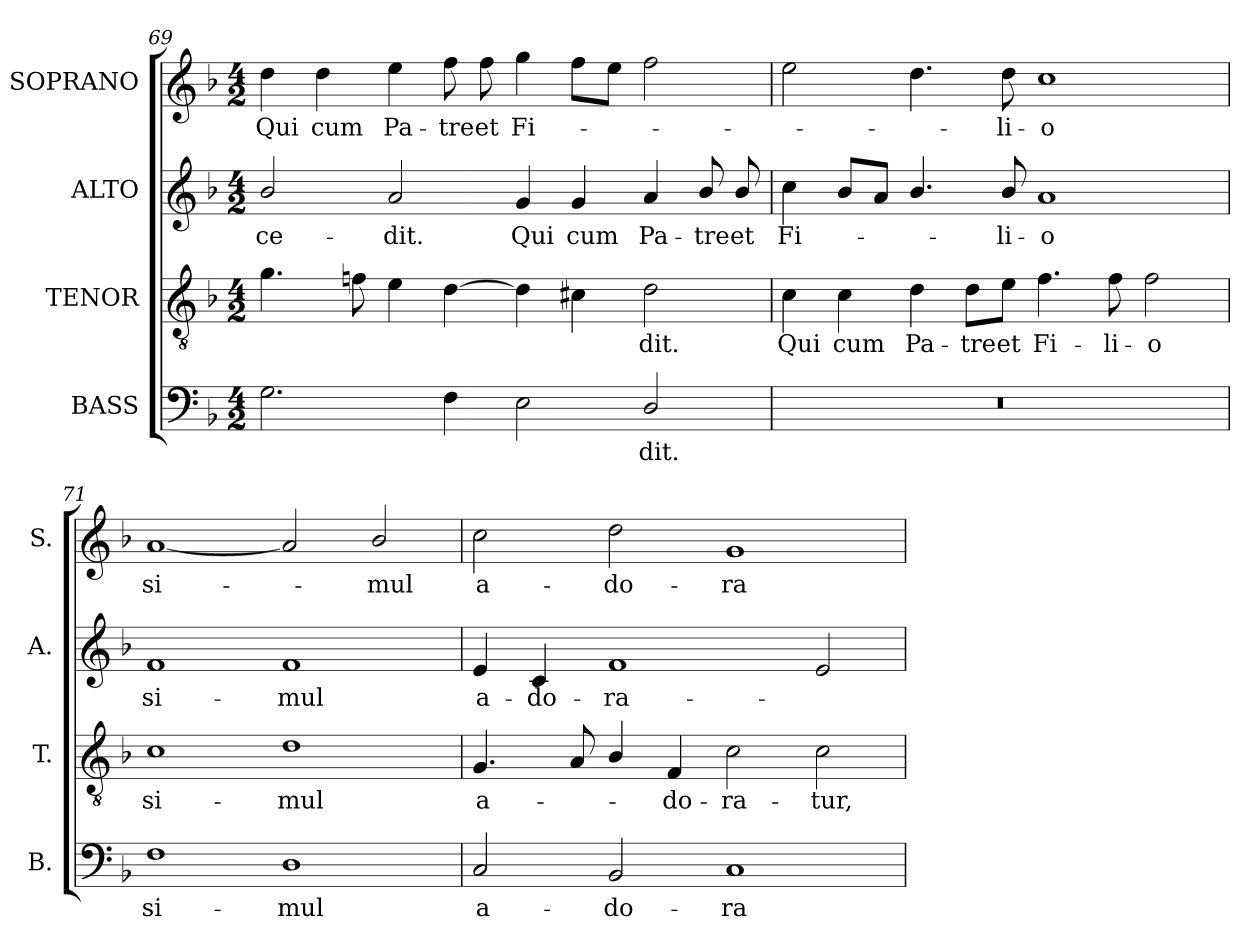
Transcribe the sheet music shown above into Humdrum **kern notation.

**kern	**text	**kern	**text	**kern	**text	**kern	**text
*part4	*part4	*part3	*part3	*part2	*part2	*part1	*part1
*staff4	*staff4	*staff3	*staff3	*staff2	*staff2	*staff1	*staff1
*I"BASS	*	*I"TENOR	*	*I"ALTO	*	*I"SOPRANO	*
*I'B.	*	*I'T.	*	*I'A.	*	*I'S.	*
*clefF4	*	*clefGv2	*	*clefG2	*	*clefG2	*
*	*	*ITrd7c12	*	*	*	*	*
*k[b-]	*	*k[b-]	*	*k[b-]	*	*k[b-]	*
*F:	*	*F:	*	*F:	*	*F:	*
*M4/2	*	*M4/2	*	*M4/2	*	*M4/2	*
=69	=69	=69	=69	=69	=69	=69	=69
!	!	!	!	!	!LO:LY:b:color=#000000	!	!
!	!	!	!	!	!	!	!LO:LY:b:color=#000000
2.Gi\	.	4.Gi\	.	2b-i/	-ce-	4ddi\	Qui
!	!	!	!	!	!	!	!LO:LY:b:color=#000000
.	.	.	.	.	.	4ddi\	cum
.	.	8Fni\	.	.	.	.	.
!	!	!	!	!	!LO:LY:b:color=#000000	!	!
!	!	!	!	!	!	!	!LO:LY:b:color=#000000
.	.	4Ei\	.	2ai/	-dit.	4eei\	Pa-
!	!	!	!	!	!	!	!LO:LY:b:color=#000000
4Fi\	.	[4Di\	.	.	.	8ffi\	-tre
!	!	!	!	!	!	!	!LO:LY:b:color=#000000
.	.	.	.	.	.	8ffi\	et
!	!	!	!	!	!LO:LY:b:color=#000000	!	!
!	!	!	!	!	!	!	!LO:LY:b:color=#000000
2Ei\	.	4Di\]	.	4gi/	Qui	4ggi\	Fi-
!	!	!	!	!	!LO:LY:b:color=#000000	!	!
.	.	4C#Xi\	.	4gi/	cum	8ffi\L	.
.	.	.	.	.	.	8eei\J	.
!	!LO:LY:b:color=#000000	!	!	!	!	!	!
!	!	!	!LO:LY:b:color=#000000	!	!	!	!
!	!	!	!	!	!LO:LY:b:color=#000000	!	!
2Di/	-dit.	2Di\	-dit.	4ai/	Pa-	2ffi\	.
!	!	!	!	!	!LO:LY:b:color=#000000	!	!
.	.	.	.	8b-i/	-tre	.	.
!	!	!	!	!	!LO:LY:b:color=#000000	!	!
.	.	.	.	8b-i/	et	.	.
!!LO:PB:g=z
=70	=70	=70	=70	=70	=70	=70	=70
!LO:N:vis=1	!	!	!	!	!	!	!
!	!	!	!LO:LY:b:color=#000000	!	!	!	!
!	!	!	!	!	!LO:LY:b:color=#000000	!	!
0r	.	4Ci\	Qui	4cci\	Fi-	2eei\	.
!	!	!	!LO:LY:b:color=#000000	!	!	!	!
.	.	4Ci\	cum	8b-i/L	.	.	.
.	.	.	.	8ai/J	.	.	.
!	!	!	!LO:LY:b:color=#000000	!	!	!	!
.	.	4Di\	Pa-	4.b-i/	.	4.ddi\	.
!	!	!	!LO:LY:b:color=#000000	!	!	!	!
.	.	8Di\L	-tre	.	.	.	.
!	!	!	!LO:LY:b:color=#000000	!	!	!	!
!	!	!	!	!	!LO:LY:b:color=#000000	!	!
!	!	!	!	!	!	!	!LO:LY:b:color=#000000
.	.	8Ei\J	et	8b-i/	-li-	8ddi\	-li-
!	!	!	!LO:LY:b:color=#000000	!	!	!	!
!	!	!	!	!	!LO:LY:b:color=#000000	!	!
!	!	!	!	!	!	!	!LO:LY:b:color=#000000
.	.	4.Fi\	Fi-	1ai	-o	1cci	-o
!	!	!	!LO:LY:b:color=#000000	!	!	!	!
.	.	8Fi\	-li-	.	.	.	.
!	!	!	!LO:LY:b:color=#000000	!	!	!	!
.	.	2Fi\	-o	.	.	.	.
=71	=71	=71	=71	=71	=71	=71	=71
!	!LO:LY:b:color=#000000	!	!	!	!	!	!
!	!	!	!LO:LY:b:color=#000000	!	!	!	!
!	!	!	!	!	!LO:LY:b:color=#000000	!	!
!	!	!	!	!	!	!	!LO:LY:b:color=#000000
1Fi	si-	1Ci	si-	1fi	si-	[1ai	si-
!	!LO:LY:b:color=#000000	!	!	!	!	!	!
!	!	!	!LO:LY:b:color=#000000	!	!	!	!
!	!	!	!	!	!LO:LY:b:color=#000000	!	!
1Di	-mul	1Di	-mul	1fi	-mul	2ai/]	.
!	!	!	!	!	!	!	!LO:LY:b:color=#000000
.	.	.	.	.	.	2b-i/	-mul
=72	=72	=72	=72	=72	=72	=72	=72
!	!LO:LY:b:color=#000000	!	!	!	!	!	!
!	!	!	!LO:LY:b:color=#000000	!	!	!	!
!	!	!	!	!	!LO:LY:b:color=#000000	!	!
!	!	!	!	!	!	!	!LO:LY:b:color=#000000
2Ci/	a-	4.GGi/	a-	4ei/	a-	2cci\	a-
!	!	!	!	!	!LO:LY:b:color=#000000	!	!
.	.	.	.	4ci/	-do-	.	.
.	.	8AAi/	.	.	.	.	.
!	!LO:LY:b:color=#000000	!	!	!	!	!	!
!	!	!	!	!	!LO:LY:b:color=#000000	!	!
!	!	!	!	!	!	!	!LO:LY:b:color=#000000
2BB-i/	-do-	4BB-i/	.	1fi	-ra-	2ddi\	-do-
!	!	!	!LO:LY:b:color=#000000	!	!	!	!
.	.	4FFi/	-do-	.	.	.	.
!	!LO:LY:b:color=#000000	!	!	!	!	!	!
!	!	!	!LO:LY:b:color=#000000	!	!	!	!
!	!	!	!	!	!	!	!LO:LY:b:color=#000000
1Ci	-ra-	2Ci\	-ra-	.	.	1gi	-ra-
!	!	!	!LO:LY:b:color=#000000	!	!	!	!
.	.	2Ci\	-tur,	2ei/	.	.	.
=	=	=	=	=	=	=	=
*-	*-	*-	*-	*-	*-	*-	*-
